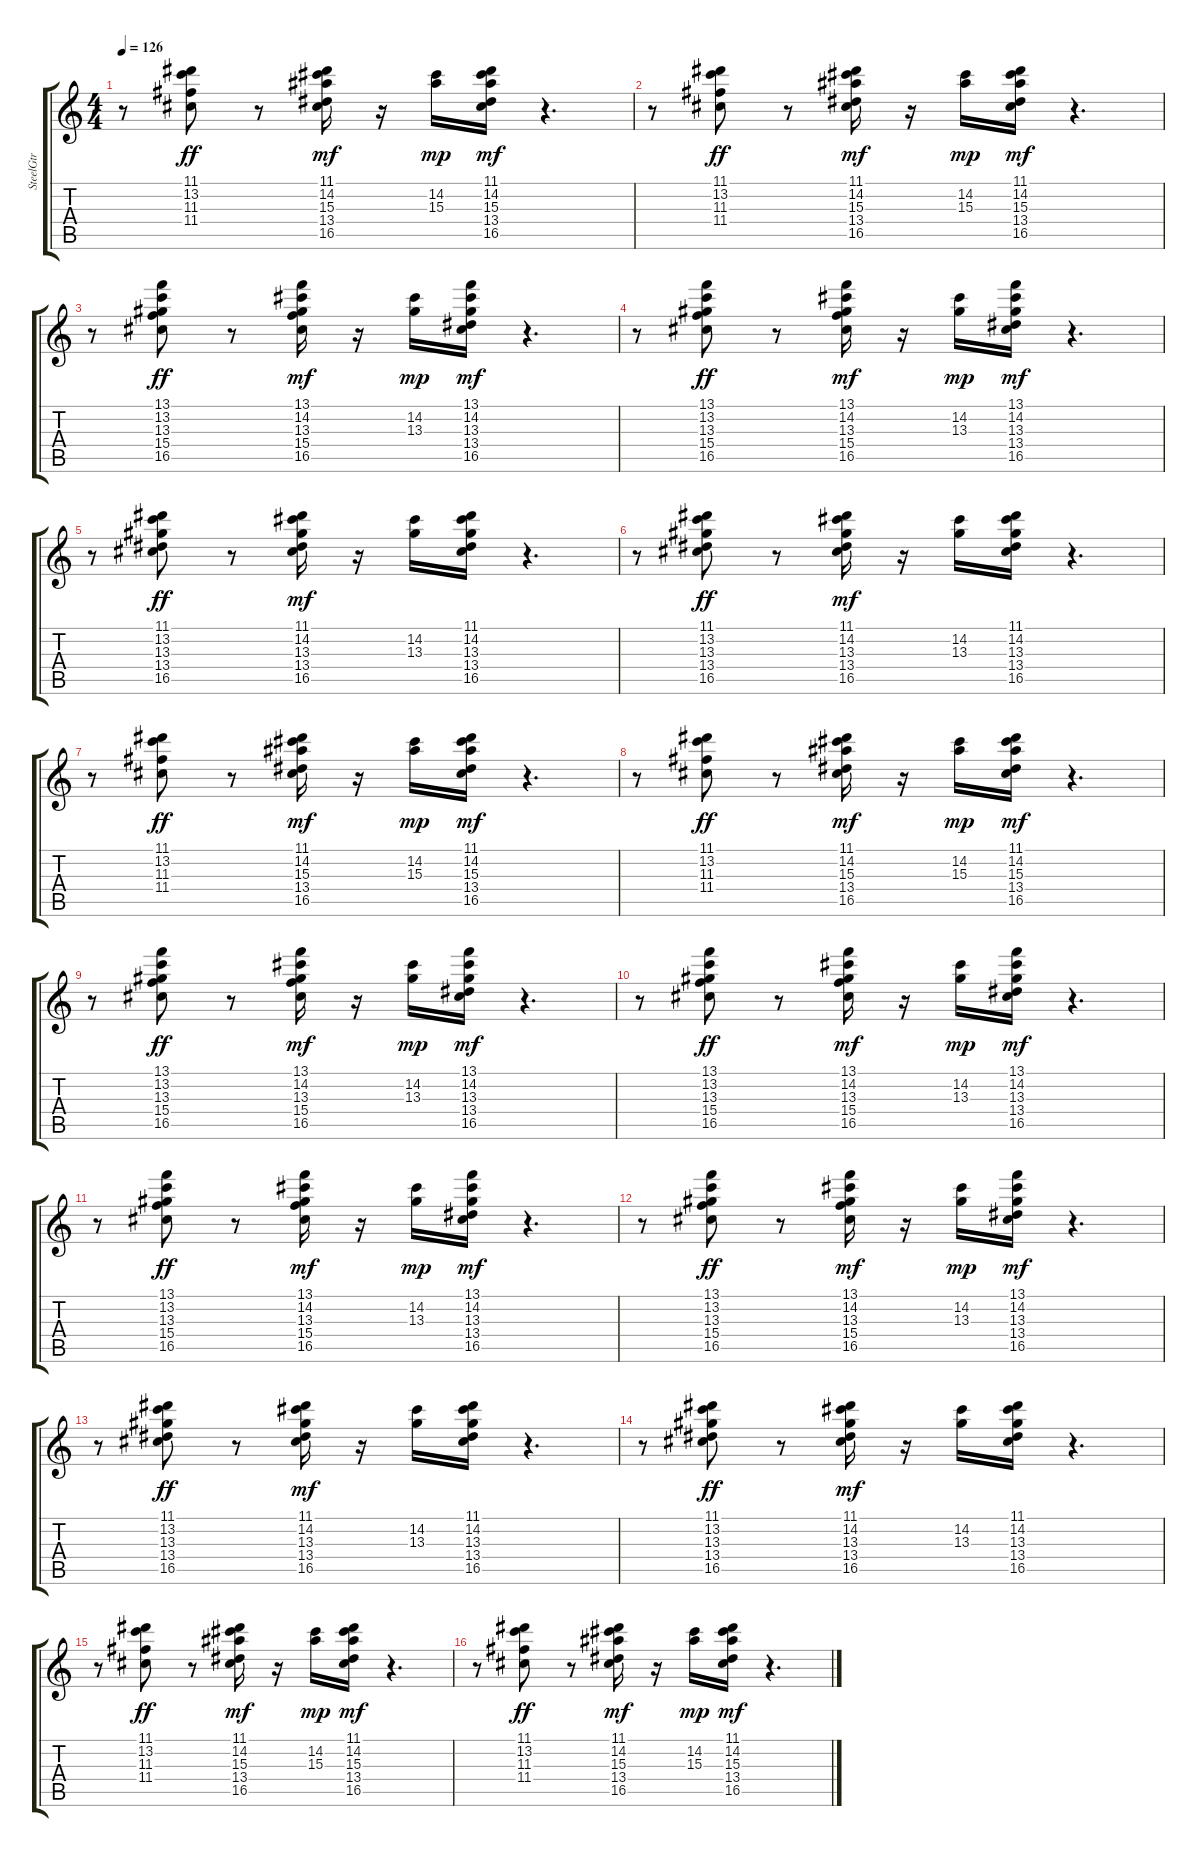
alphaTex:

\track ("SteelGtr" "SteelGtr") {instrument acousticguitarsteel}
\staff {score tabs}
\tuning (E4 B3 G3 D3 A2 E2) {hide}
\ts (4 4)
\tempo 126
\clef g2
\ks c
r.8{dy mf} (11.1 13.2 11.3 11.4).8{dy ff} r.8 (11.1 14.2 15.3 13.4 16.5).16{dy mf} r.16 (14.2 15.3).16{dy mp} (11.1 14.2 15.3 13.4 16.5).16{dy mf} r.4{d} |
r.8 (11.1 13.2 11.3 11.4).8{dy ff} r.8 (11.1 14.2 15.3 13.4 16.5).16{dy mf} r.16 (14.2 15.3).16{dy mp} (11.1 14.2 15.3 13.4 16.5).16{dy mf} r.4{d} |
r.8 (13.1 13.2 13.3 15.4 16.5).8{dy ff} r.8 (13.1 14.2 13.3 15.4 16.5).16{dy mf} r.16 (14.2 13.3).16{dy mp} (13.1 14.2 13.3 13.4 16.5).16{dy mf} r.4{d} |
r.8 (13.1 13.2 13.3 15.4 16.5).8{dy ff} r.8 (13.1 14.2 13.3 15.4 16.5).16{dy mf} r.16 (14.2 13.3).16{dy mp} (13.1 14.2 13.3 13.4 16.5).16{dy mf} r.4{d} |
r.8 (11.1 13.2 13.3 13.4 16.5).8{dy ff} r.8 (11.1 14.2 13.3 13.4 16.5).16{dy mf} r.16 (14.2 13.3).16 (11.1 14.2 13.3 13.4 16.5).16 r.4{d} |
r.8 (11.1 13.2 13.3 13.4 16.5).8{dy ff} r.8 (11.1 14.2 13.3 13.4 16.5).16{dy mf} r.16 (14.2 13.3).16 (11.1 14.2 13.3 13.4 16.5).16 r.4{d} |
r.8 (11.1 13.2 11.3 11.4).8{dy ff} r.8 (11.1 14.2 15.3 13.4 16.5).16{dy mf} r.16 (14.2 15.3).16{dy mp} (11.1 14.2 15.3 13.4 16.5).16{dy mf} r.4{d} |
r.8 (11.1 13.2 11.3 11.4).8{dy ff} r.8 (11.1 14.2 15.3 13.4 16.5).16{dy mf} r.16 (14.2 15.3).16{dy mp} (11.1 14.2 15.3 13.4 16.5).16{dy mf} r.4{d} |
r.8 (13.1 13.2 13.3 15.4 16.5).8{dy ff} r.8 (13.1 14.2 13.3 15.4 16.5).16{dy mf} r.16 (14.2 13.3).16{dy mp} (13.1 14.2 13.3 13.4 16.5).16{dy mf} r.4{d} |
r.8 (13.1 13.2 13.3 15.4 16.5).8{dy ff} r.8 (13.1 14.2 13.3 15.4 16.5).16{dy mf} r.16 (14.2 13.3).16{dy mp} (13.1 14.2 13.3 13.4 16.5).16{dy mf} r.4{d} |
r.8 (13.1 13.2 13.3 15.4 16.5).8{dy ff} r.8 (13.1 14.2 13.3 15.4 16.5).16{dy mf} r.16 (14.2 13.3).16{dy mp} (13.1 14.2 13.3 13.4 16.5).16{dy mf} r.4{d} |
r.8 (13.1 13.2 13.3 15.4 16.5).8{dy ff} r.8 (13.1 14.2 13.3 15.4 16.5).16{dy mf} r.16 (14.2 13.3).16{dy mp} (13.1 14.2 13.3 13.4 16.5).16{dy mf} r.4{d} |
r.8 (11.1 13.2 13.3 13.4 16.5).8{dy ff} r.8 (11.1 14.2 13.3 13.4 16.5).16{dy mf} r.16 (14.2 13.3).16 (11.1 14.2 13.3 13.4 16.5).16 r.4{d} |
r.8 (11.1 13.2 13.3 13.4 16.5).8{dy ff} r.8 (11.1 14.2 13.3 13.4 16.5).16{dy mf} r.16 (14.2 13.3).16 (11.1 14.2 13.3 13.4 16.5).16 r.4{d} |
r.8 (11.1 13.2 11.3 11.4).8{dy ff} r.8 (11.1 14.2 15.3 13.4 16.5).16{dy mf} r.16 (14.2 15.3).16{dy mp} (11.1 14.2 15.3 13.4 16.5).16{dy mf} r.4{d} |
r.8 (11.1 13.2 11.3 11.4).8{dy ff} r.8 (11.1 14.2 15.3 13.4 16.5).16{dy mf} r.16 (14.2 15.3).16{dy mp} (11.1 14.2 15.3 13.4 16.5).16{dy mf} r.4{d}
